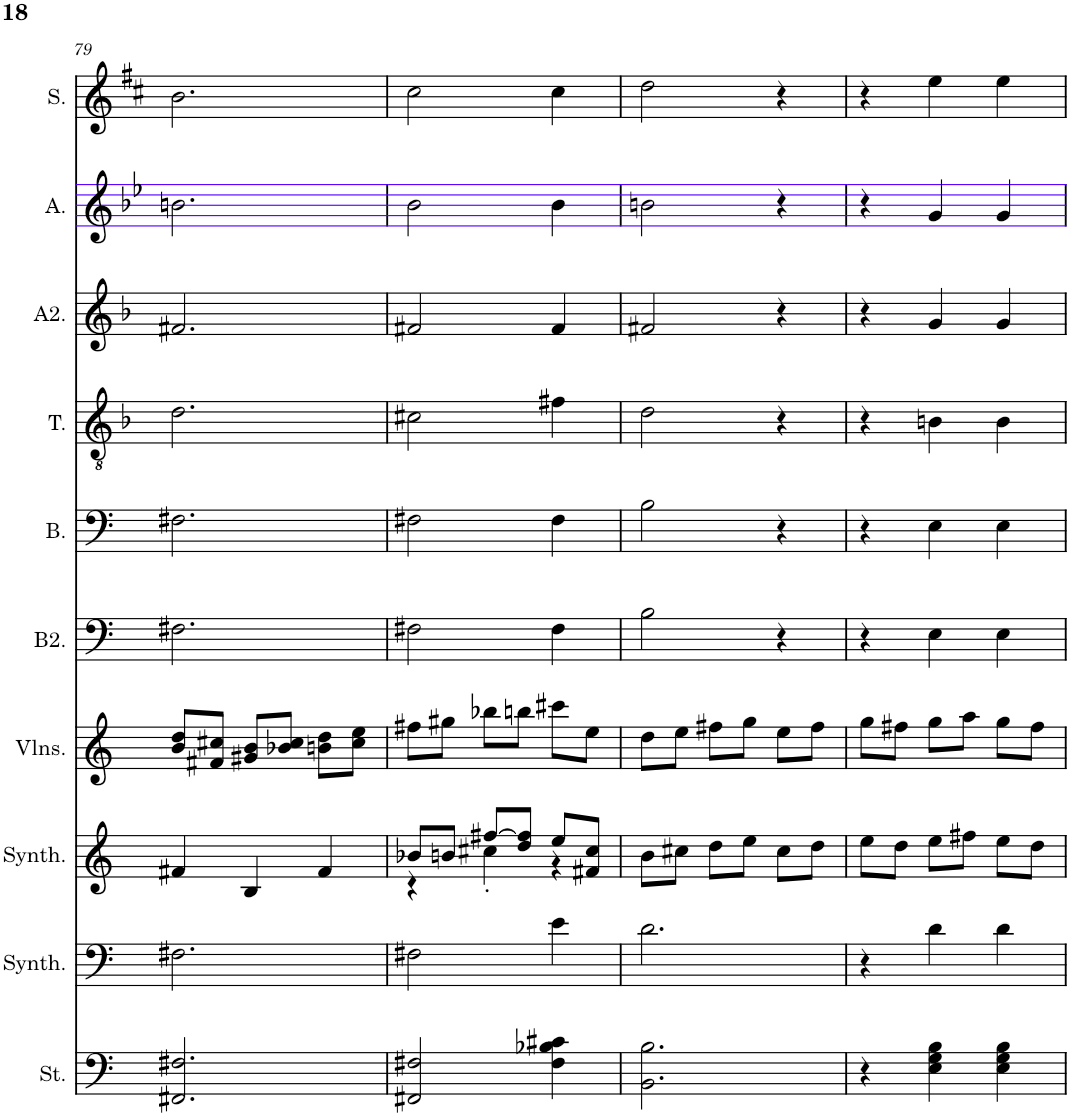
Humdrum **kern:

**kern	**kern	**kern	**kern	**kern	**kern	**kern	**kern	**kern	**kern
*part10	*part9	*part8	*part7	*part6	*part5	*part4	*part3	*part2	*part1
*staff10	*staff9	*staff8	*staff7	*staff6	*staff5	*staff4	*staff3	*staff2	*staff1
*I"Cordes, D'Bass/Strings, etc	*I"Synthétiseur d'instruments à cordes, Synth strings, etc	*I"Synthétiseur d'instruments à cordes, Synth strings 2	*I"Violons, 1st violins	*I"Basse 2	*I"Basse	*I"Ténor	*I"Alto 2	*I"Alto	*I"Soprano
*I'St.	*I'Synth.	*I'Synth.	*I'Vlns.	*I'B2.	*I'B.	*I'T.	*I'A2.	*I'A.	*I'S.
!!LO:PB:g=z
*clefF4	*clefF4	*clefG2	*clefG2	*clefF4	*clefF4	*clefGv2	*clefG2	*clefG2	*clefG2
*k[]	*k[]	*k[]	*k[]	*k[]	*k[]	*k[b-]	*k[b-]	*k[b-e-]	*k[f#c#]
*M3/4	*M3/4	*M3/4	*M3/4	*M3/4	*M3/4	*M3/4	*M3/4	*M3/4	*M3/4
=79	=79	=79	=79	=79	=79	=79	=79	=79	=79
2.FF#X/ 2.F#X/	2.F#X\	4f#X/	8b/ 8dd/L	2.F#X\	2.F#X\	2.d\	2.f#X/	2.bn\	2.b\
.	.	.	8f#X/ 8cc#X/J	.	.	.	.	.	.
.	.	4B/	8g#X/ 8b/L	.	.	.	.	.	.
.	.	.	8b-X/ 8cc#/J	.	.	.	.	.	.
.	.	4f#/	8bn\ 8dd\L	.	.	.	.	.	.
.	.	.	8cc#\ 8ee\J	.	.	.	.	.	.
=80	=80	=80	=80	=80	=80	=80	=80	=80	=80
*	*	*^	*	*	*	*	*	*	*
2FF#X/ 2F#X/	2F#X\	8b-X/L	4r	8ff#X\L	2F#X\	2F#X\	2c#X\	2f#X/	2b-\	2cc#\
.	.	8bn/J	.	8gg#X\J	.	.	.	.	.	.
.	.	[8ff#X/L	4cc#X'\	8bb-X\L	.	.	.	.	.	.
.	.	8dd/ 8ff#/]J	.	8bbn\J	.	.	.	.	.	.
4F#\ 4B-X\ 4c#X\	4e\	8ee/L	4r	8ccc#X\L	4F#\	4F#\	4f#X\	4f#/	4b-\	4cc#\
.	.	8f#X/ 8cc#/J	.	8ee\J	.	.	.	.	.	.
*	*	*v	*v	*	*	*	*	*	*	*
=81	=81	=81	=81	=81	=81	=81	=81	=81	=81
2.BB\ 2.B\	2.d\	8b\L	8dd\L	2B\	2B\	2d\	2f#X/	2bn\	2dd\
.	.	8cc#X\J	8ee\J	.	.	.	.	.	.
.	.	8dd\L	8ff#X\L	.	.	.	.	.	.
.	.	8ee\J	8gg\J	.	.	.	.	.	.
.	.	8cc#\L	8ee\L	4r	4r	4r	4r	4r	4r
.	.	8dd\J	8ff#\J	.	.	.	.	.	.
=82	=82	=82	=82	=82	=82	=82	=82	=82	=82
4r	4r	8ee\L	8gg\L	4r	4r	4r	4r	4r	4r
.	.	8dd\J	8ff#X\J	.	.	.	.	.	.
4E\ 4G\ 4B\	4d\	8ee\L	8gg\L	4E\	4E\	4Bn\	4g/	4g/	4ee\
.	.	8ff#X\J	8aa\J	.	.	.	.	.	.
4E\ 4G\ 4B\	4d\	8ee\L	8gg\L	4E\	4E\	4B\	4g/	4g/	4ee\
.	.	8dd\J	8ff#\J	.	.	.	.	.	.
=	=	=	=	=	=	=	=	=	=
*-	*-	*-	*-	*-	*-	*-	*-	*-	*-
